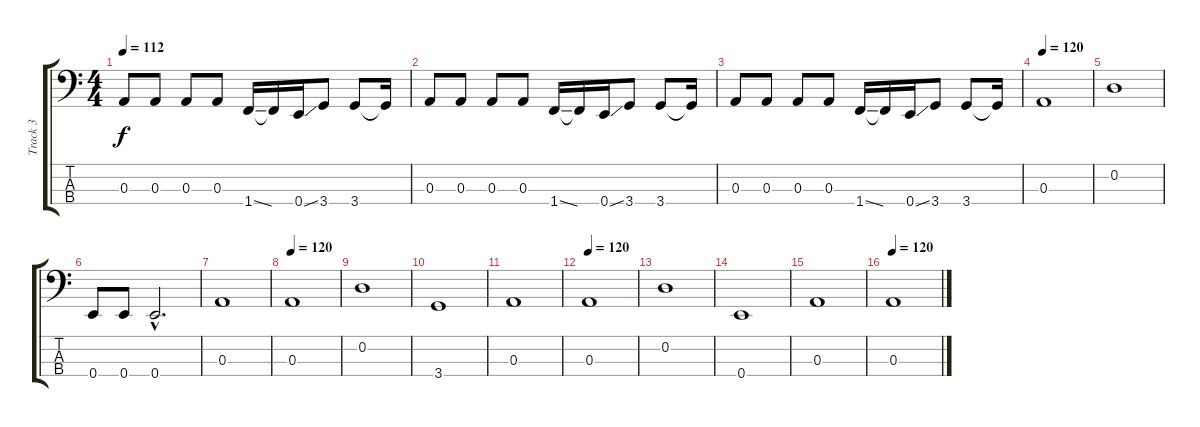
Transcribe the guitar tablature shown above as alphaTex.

\track ("Track 3" "Track 3") {instrument electricbassfinger}
\staff {score tabs}
\tuning (G2 D2 A1 E1) {hide}
\ts (4 4)
\tempo 112
\clef f4
\ks c
0.3.8{dy f} 0.3.8 0.3.8 0.3.8 1.4{ss}.16 1.4{t}.16 0.4{ss}.16 3.4.8 3.4.8 3.4{t}.16 |
0.3.8 0.3.8 0.3.8 0.3.8 1.4{ss}.16 1.4{t}.16 0.4{ss}.16 3.4.8 3.4.8 3.4{t}.16 |
0.3.8 0.3.8 0.3.8 0.3.8 1.4{ss}.16 1.4{t}.16 0.4{ss}.16 3.4.8 3.4.8 3.4{t}.16 |
\tempo 120
0.3.1 |
0.2.1 |
0.4.8 0.4.8 0.4{hac}.2{d} |
0.3.1 |
\tempo 120
0.3.1 |
0.2.1 |
3.4.1 |
0.3.1 |
\tempo 120
0.3.1 |
0.2.1 |
0.4.1 |
0.3.1 |
\tempo 120
0.3.1
